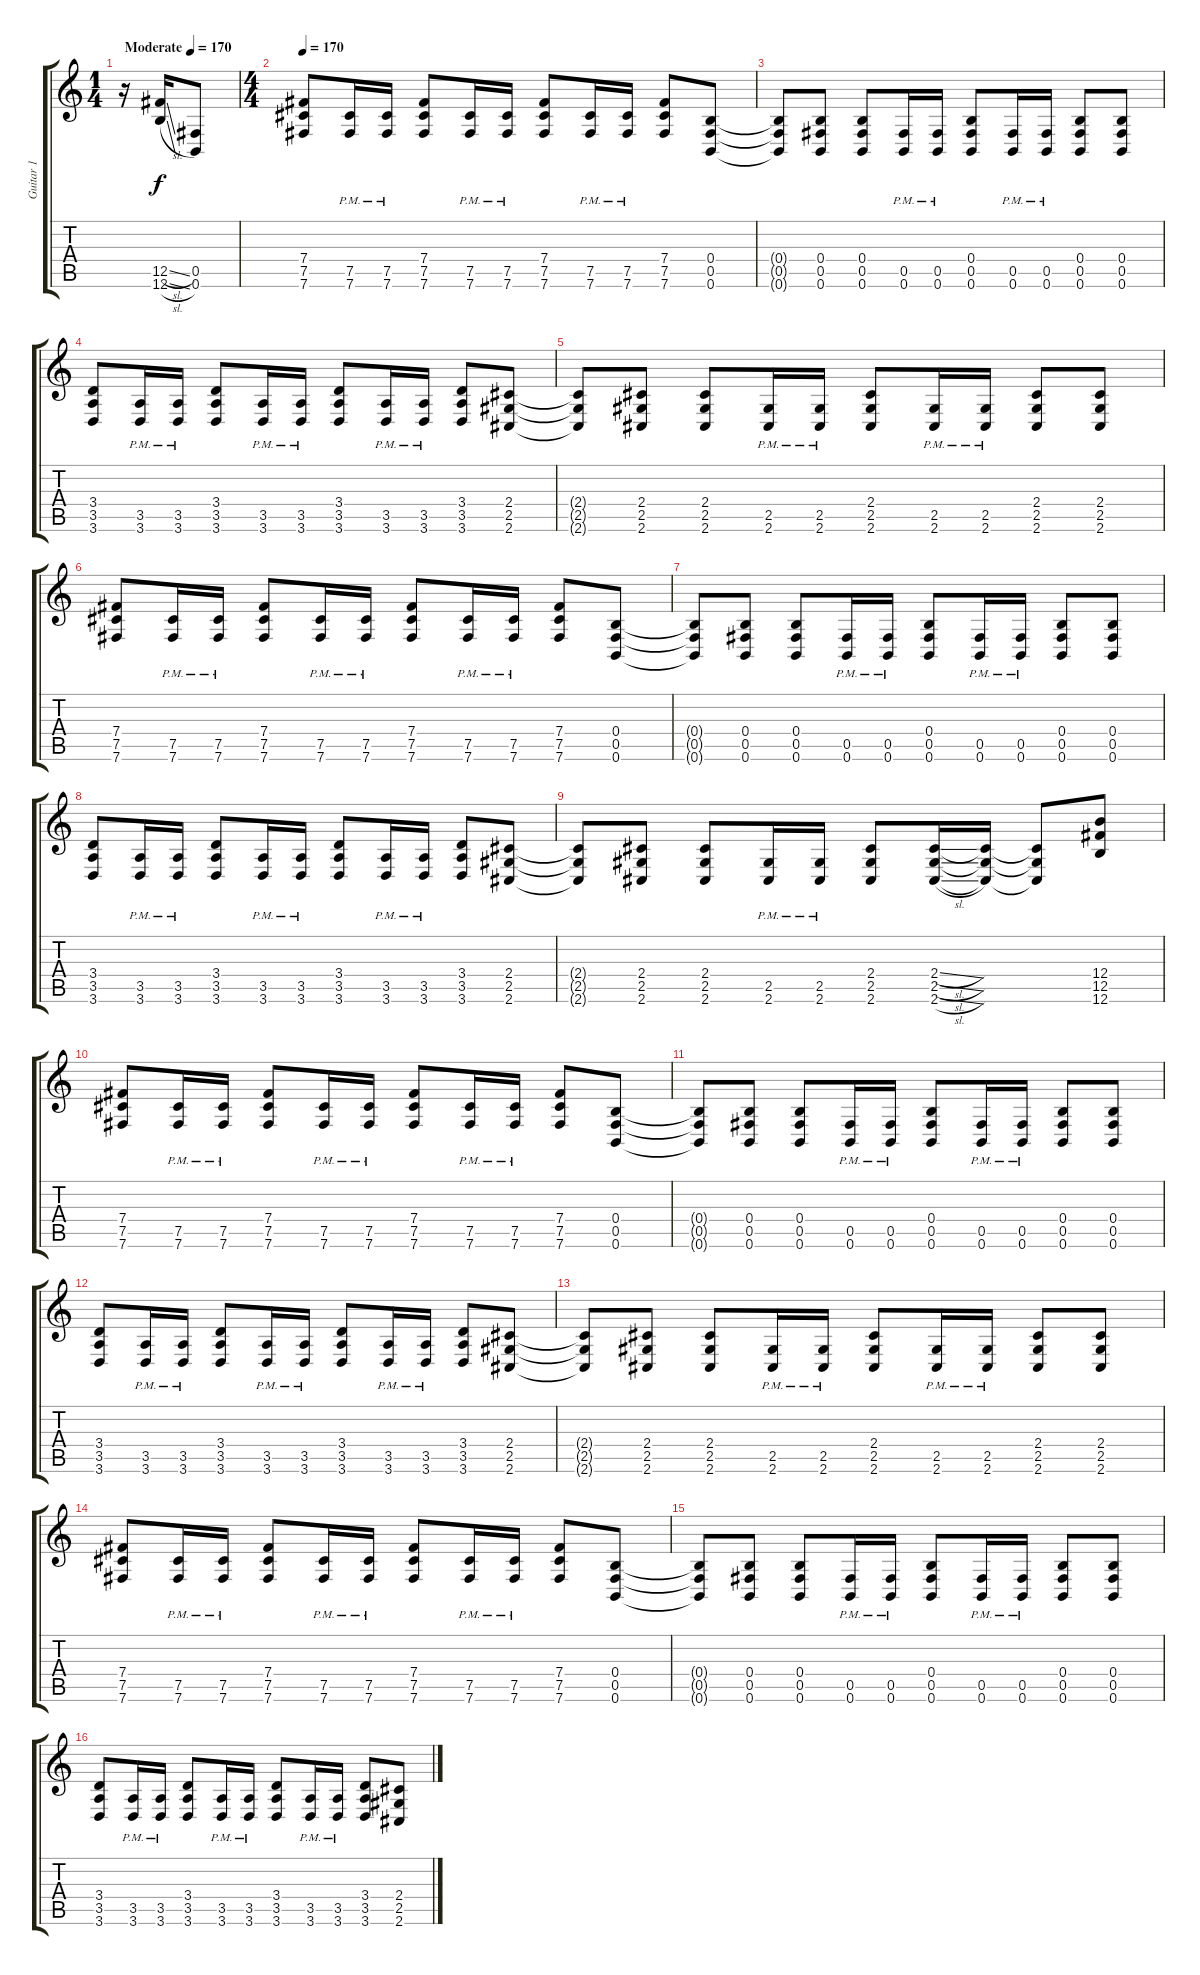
\track ("Guitar 1" "Guitar 1") {instrument distortionguitar}
\staff {score tabs}
\tuning (Db4 Ab3 E3 B2 Gb2 B1) {hide}
\ts (1 4)
\tempo (170 "Moderate")
\tempo 110
\tempo (170 "Moderate")
\clef g2
\ks c
r.16{dy f instrument distortionguitar} (12.5{sl} 12.6{sl}).16 (0.5 0.6).8 |
\ts (4 4)
\tempo 170
(7.4 7.5 7.6).8 (7.5{pm} 7.6{pm}).16 (7.5{pm} 7.6{pm}).16 (7.4 7.5 7.6).8 (7.5{pm} 7.6{pm}).16 (7.5{pm} 7.6{pm}).16 (7.4 7.5 7.6).8 (7.5{pm} 7.6{pm}).16 (7.5{pm} 7.6{pm}).16 (7.4 7.5 7.6).8 (0.4 0.5 0.6).8 |
(0.4{t} 0.5{t} 0.6{t}).8 (0.4 0.5 0.6).8 (0.4 0.5 0.6).8 (0.5{pm} 0.6{pm}).16 (0.5{pm} 0.6{pm}).16 (0.4 0.5 0.6).8 (0.5{pm} 0.6{pm}).16 (0.5{pm} 0.6{pm}).16 (0.4 0.5 0.6).8 (0.4 0.5 0.6).8 |
(3.4 3.5 3.6).8 (3.5{pm} 3.6{pm}).16 (3.5{pm} 3.6{pm}).16 (3.4 3.5 3.6).8 (3.5{pm} 3.6{pm}).16 (3.5{pm} 3.6{pm}).16 (3.4 3.5 3.6).8 (3.5{pm} 3.6{pm}).16 (3.5{pm} 3.6{pm}).16 (3.4 3.5 3.6).8 (2.4 2.5 2.6).8 |
(2.4{t} 2.5{t} 2.6{t}).8 (2.4 2.5 2.6).8 (2.4 2.5 2.6).8 (2.5{pm} 2.6{pm}).16 (2.5{pm} 2.6{pm}).16 (2.4 2.5 2.6).8 (2.5{pm} 2.6{pm}).16 (2.5{pm} 2.6{pm}).16 (2.4 2.5 2.6).8 (2.4 2.5 2.6).8 |
(7.4 7.5 7.6).8 (7.5{pm} 7.6{pm}).16 (7.5{pm} 7.6{pm}).16 (7.4 7.5 7.6).8 (7.5{pm} 7.6{pm}).16 (7.5{pm} 7.6{pm}).16 (7.4 7.5 7.6).8 (7.5{pm} 7.6{pm}).16 (7.5{pm} 7.6{pm}).16 (7.4 7.5 7.6).8 (0.4 0.5 0.6).8 |
(0.4{t} 0.5{t} 0.6{t}).8 (0.4 0.5 0.6).8 (0.4 0.5 0.6).8 (0.5{pm} 0.6{pm}).16 (0.5{pm} 0.6{pm}).16 (0.4 0.5 0.6).8 (0.5{pm} 0.6{pm}).16 (0.5{pm} 0.6{pm}).16 (0.4 0.5 0.6).8 (0.4 0.5 0.6).8 |
(3.4 3.5 3.6).8 (3.5{pm} 3.6{pm}).16 (3.5{pm} 3.6{pm}).16 (3.4 3.5 3.6).8 (3.5{pm} 3.6{pm}).16 (3.5{pm} 3.6{pm}).16 (3.4 3.5 3.6).8 (3.5{pm} 3.6{pm}).16 (3.5{pm} 3.6{pm}).16 (3.4 3.5 3.6).8 (2.4 2.5 2.6).8 |
(2.4{t} 2.5{t} 2.6{t}).8 (2.4 2.5 2.6).8 (2.4 2.5 2.6).8 (2.5{pm} 2.6{pm}).16 (2.5{pm} 2.6{pm}).16 (2.4 2.5 2.6).8 (2.4{sl} 2.5{sl} 2.6{sl}).16 (2.4{t} 2.5{t} 2.6{t}).16 (2.4{t} 2.5{t} 2.6{t}).8 (12.4 12.5 12.6).8 |
(7.4 7.5 7.6).8 (7.5{pm} 7.6{pm}).16 (7.5{pm} 7.6{pm}).16 (7.4 7.5 7.6).8 (7.5{pm} 7.6{pm}).16 (7.5{pm} 7.6{pm}).16 (7.4 7.5 7.6).8 (7.5{pm} 7.6{pm}).16 (7.5{pm} 7.6{pm}).16 (7.4 7.5 7.6).8 (0.4 0.5 0.6).8 |
(0.4{t} 0.5{t} 0.6{t}).8 (0.4 0.5 0.6).8 (0.4 0.5 0.6).8 (0.5{pm} 0.6{pm}).16 (0.5{pm} 0.6{pm}).16 (0.4 0.5 0.6).8 (0.5{pm} 0.6{pm}).16 (0.5{pm} 0.6{pm}).16 (0.4 0.5 0.6).8 (0.4 0.5 0.6).8 |
(3.4 3.5 3.6).8 (3.5{pm} 3.6{pm}).16 (3.5{pm} 3.6{pm}).16 (3.4 3.5 3.6).8 (3.5{pm} 3.6{pm}).16 (3.5{pm} 3.6{pm}).16 (3.4 3.5 3.6).8 (3.5{pm} 3.6{pm}).16 (3.5{pm} 3.6{pm}).16 (3.4 3.5 3.6).8 (2.4 2.5 2.6).8 |
(2.4{t} 2.5{t} 2.6{t}).8 (2.4 2.5 2.6).8 (2.4 2.5 2.6).8 (2.5{pm} 2.6{pm}).16 (2.5{pm} 2.6{pm}).16 (2.4 2.5 2.6).8 (2.5{pm} 2.6{pm}).16 (2.5{pm} 2.6{pm}).16 (2.4 2.5 2.6).8 (2.4 2.5 2.6).8 |
(7.4 7.5 7.6).8 (7.5{pm} 7.6{pm}).16 (7.5{pm} 7.6{pm}).16 (7.4 7.5 7.6).8 (7.5{pm} 7.6{pm}).16 (7.5{pm} 7.6{pm}).16 (7.4 7.5 7.6).8 (7.5{pm} 7.6{pm}).16 (7.5{pm} 7.6{pm}).16 (7.4 7.5 7.6).8 (0.4 0.5 0.6).8 |
(0.4{t} 0.5{t} 0.6{t}).8 (0.4 0.5 0.6).8 (0.4 0.5 0.6).8 (0.5{pm} 0.6{pm}).16 (0.5{pm} 0.6{pm}).16 (0.4 0.5 0.6).8 (0.5{pm} 0.6{pm}).16 (0.5{pm} 0.6{pm}).16 (0.4 0.5 0.6).8 (0.4 0.5 0.6).8 |
(3.4 3.5 3.6).8 (3.5{pm} 3.6{pm}).16 (3.5{pm} 3.6{pm}).16 (3.4 3.5 3.6).8 (3.5{pm} 3.6{pm}).16 (3.5{pm} 3.6{pm}).16 (3.4 3.5 3.6).8 (3.5{pm} 3.6{pm}).16 (3.5{pm} 3.6{pm}).16 (3.4 3.5 3.6).8 (2.4 2.5 2.6).8
